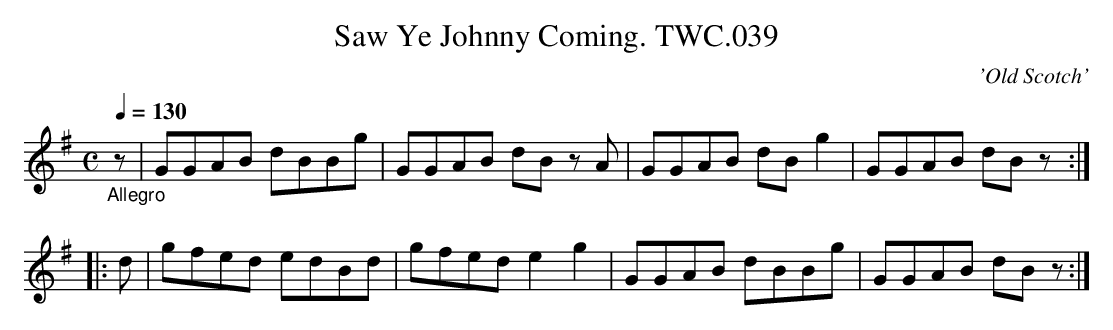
X:1
T:Saw Ye Johnny Coming. TWC.039
M:C
L:1/8
Q:1/4=130
C:'Old Scotch'
K:G
"_Allegro"
z|GGAB dBBg|GGAB dB zA|GGAB dBg2|GGAB dBz:|
|:d|gfed edBd|gfed e2g2|GGAB dBBg|GGAB dBz:|
